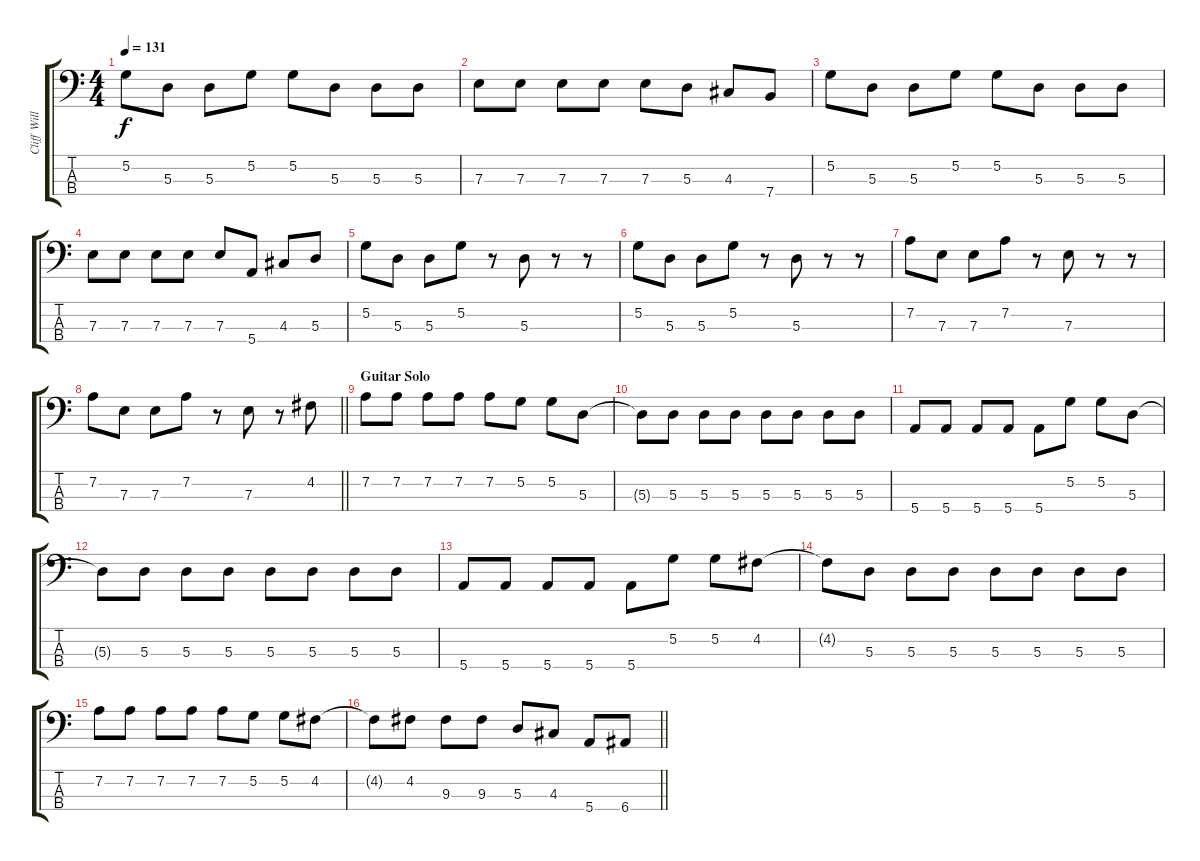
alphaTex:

\track ("Cliff Williams" "Cliff Will") {instrument electricbassfinger}
\staff {score tabs}
\tuning (G2 D2 A1 E1) {hide}
\ts (4 4)
\tempo 131
\clef f4
\ks c
5.2.8{dy f} 5.3.8 5.3.8 5.2.8 5.2.8 5.3.8 5.3.8 5.3.8 |
7.3.8 7.3.8 7.3.8 7.3.8 7.3.8 5.3.8 4.3.8 7.4.8 |
5.2.8 5.3.8 5.3.8 5.2.8 5.2.8 5.3.8 5.3.8 5.3.8 |
7.3.8 7.3.8 7.3.8 7.3.8 7.3.8 5.4.8 4.3.8 5.3.8 |
5.2.8 5.3.8 5.3.8 5.2.8 r.8 5.3.8 r.8 r.8 |
5.2.8 5.3.8 5.3.8 5.2.8 r.8 5.3.8 r.8 r.8 |
7.2.8 7.3.8 7.3.8 7.2.8 r.8 7.3.8 r.8 r.8 |
\barLineRight lightlight
7.2.8 7.3.8 7.3.8 7.2.8 r.8 7.3.8 r.8 4.2.8 |
\section ("" "Guitar Solo")
7.2.8 7.2.8 7.2.8 7.2.8 7.2.8 5.2.8 5.2.8 5.3.8 |
5.3{t}.8 5.3.8 5.3.8 5.3.8 5.3.8 5.3.8 5.3.8 5.3.8 |
5.4.8 5.4.8 5.4.8 5.4.8 5.4.8 5.2.8 5.2.8 5.3.8 |
5.3{t}.8 5.3.8 5.3.8 5.3.8 5.3.8 5.3.8 5.3.8 5.3.8 |
5.4.8 5.4.8 5.4.8 5.4.8 5.4.8 5.2.8 5.2.8 4.2.8 |
4.2{t}.8 5.3.8 5.3.8 5.3.8 5.3.8 5.3.8 5.3.8 5.3.8 |
7.2.8 7.2.8 7.2.8 7.2.8 7.2.8 5.2.8 5.2.8 4.2.8 |
\barLineRight lightlight
4.2{t}.8 4.2.8 9.3.8 9.3.8 5.3.8 4.3.8 5.4.8 6.4.8
